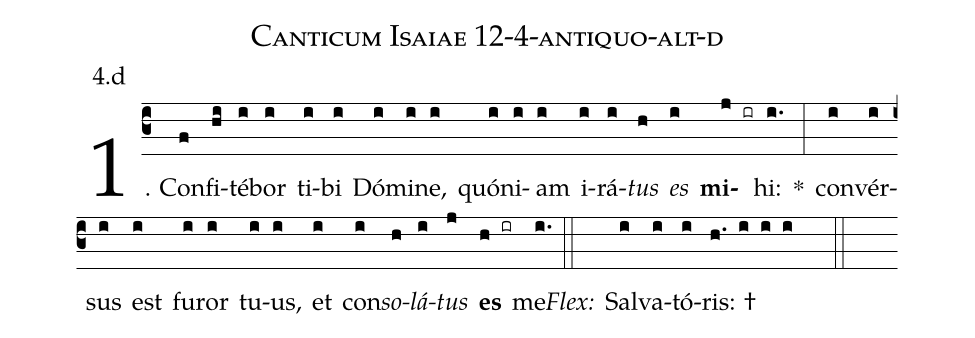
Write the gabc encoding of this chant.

name: Canticum Isaiae 12-4-antiquo-alt-d;
annotation: 4.d;
%%
(c3)1. Con(f)fi(hi)té(i)bor(i) ti(i)bi(i) Dó(i)mi(i)ne,(i) quón(i)i(i)am(i) i(i)rá(i)<i>tus</i>(h) <i>es</i>(i) <b>mi</b>(j ir)hi:(i.) *(:) con(i)vér(i)sus(i) est(i) fu(i)ror(i) tu(i)us,(i) et(i) con(i)<i>so</i>(h)<i>lá</i>(i)<i>tus</i>(j) <b>es</b>(h ir) me.(i.) (::)
<i>Flex:</i>()  Sal(i)va(i)tó(i)ris: †(h. i i i  ::)
